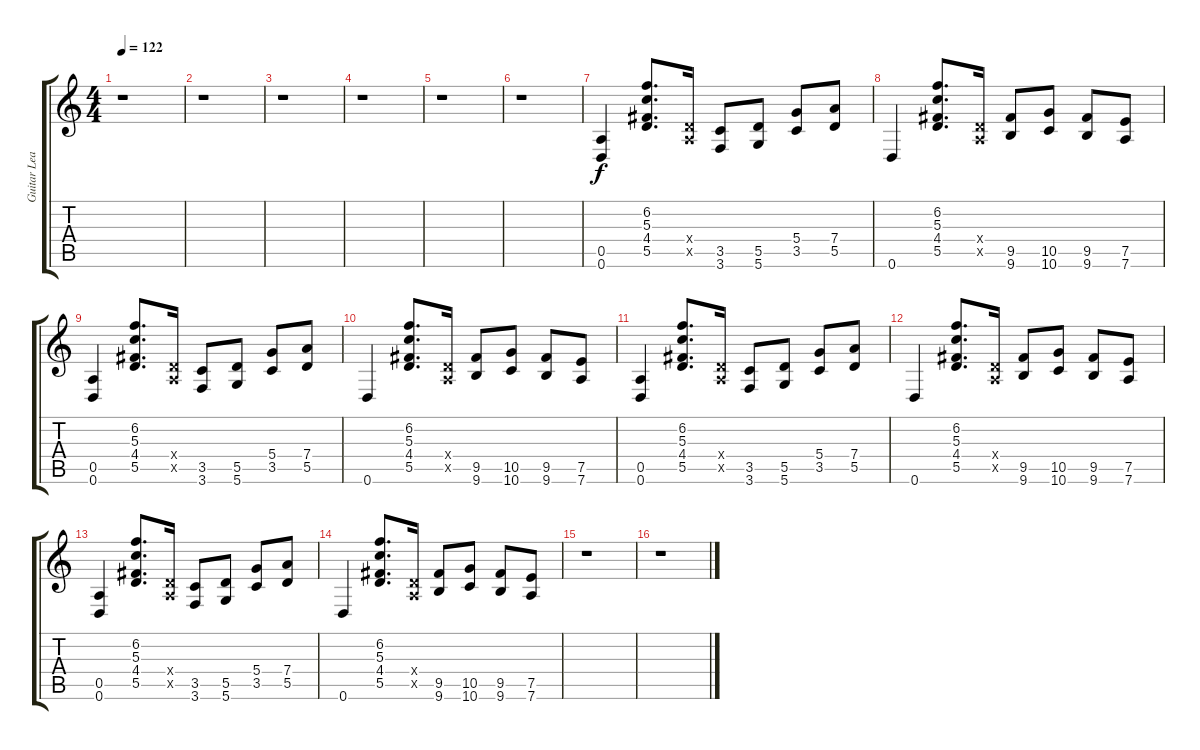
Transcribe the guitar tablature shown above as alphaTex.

\track ("Guitar Leads" "Guitar Lea") {instrument overdrivenguitar}
\staff {score tabs}
\tuning (E4 B3 G3 D3 A2 D2) {hide}
\ts (4 4)
\tempo 122
\clef g2
\ks c
r.1{dy f instrument overdrivenguitar} |
r.1 |
r.1 |
r.1 |
r.1 |
r.1 |
(0.5 0.6).4 (6.2 5.3 4.4 5.5).8{d} (0.4{x} 0.5{x}).16 (3.5 3.6).8 (5.5 5.6).8 (5.4 3.5).8 (7.4 5.5).8 |
0.6.4 (6.2 5.3 4.4 5.5).8{d} (0.4{x} 0.5{x}).16 (9.5 9.6).8 (10.5 10.6).8 (9.5 9.6).8 (7.5 7.6).8 |
(0.5 0.6).4 (6.2 5.3 4.4 5.5).8{d} (0.4{x} 0.5{x}).16 (3.5 3.6).8 (5.5 5.6).8 (5.4 3.5).8 (7.4 5.5).8 |
0.6.4 (6.2 5.3 4.4 5.5).8{d} (0.4{x} 0.5{x}).16 (9.5 9.6).8 (10.5 10.6).8 (9.5 9.6).8 (7.5 7.6).8 |
(0.5 0.6).4 (6.2 5.3 4.4 5.5).8{d} (0.4{x} 0.5{x}).16 (3.5 3.6).8 (5.5 5.6).8 (5.4 3.5).8 (7.4 5.5).8 |
0.6.4 (6.2 5.3 4.4 5.5).8{d} (0.4{x} 0.5{x}).16 (9.5 9.6).8 (10.5 10.6).8 (9.5 9.6).8 (7.5 7.6).8 |
(0.5 0.6).4 (6.2 5.3 4.4 5.5).8{d} (0.4{x} 0.5{x}).16 (3.5 3.6).8 (5.5 5.6).8 (5.4 3.5).8 (7.4 5.5).8 |
0.6.4 (6.2 5.3 4.4 5.5).8{d} (0.4{x} 0.5{x}).16 (9.5 9.6).8 (10.5 10.6).8 (9.5 9.6).8 (7.5 7.6).8 |
r.1 |
r.1
